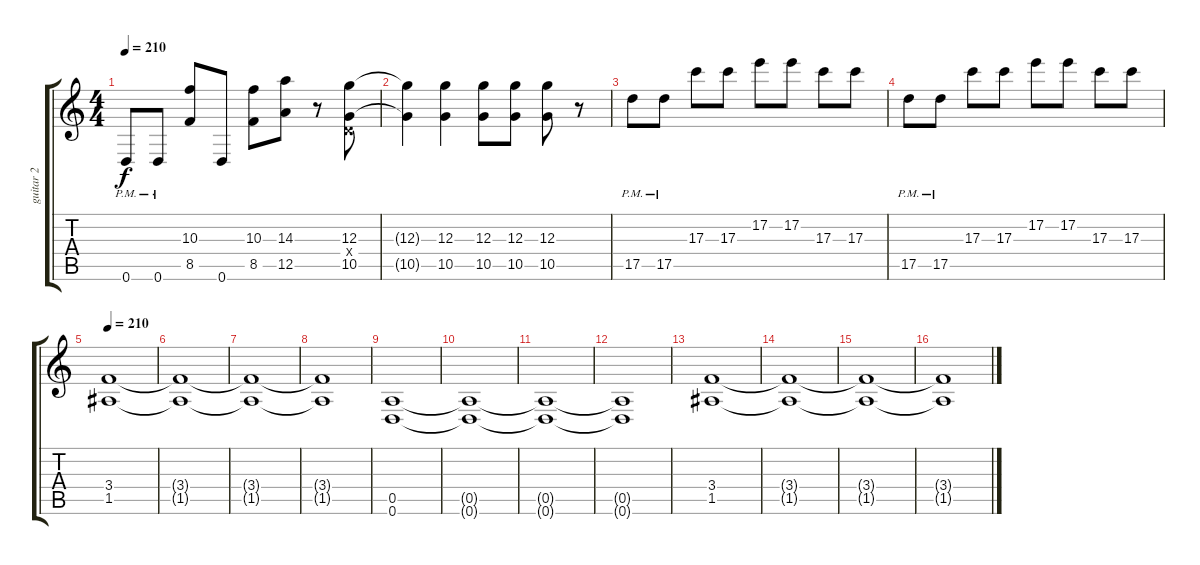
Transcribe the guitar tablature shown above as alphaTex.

\track ("guitar 2" "guitar 2") {instrument distortionguitar}
\staff {score tabs}
\tuning (E4 B3 G3 D3 A2 D2) {hide}
\ts (4 4)
\tempo 210
\clef g2
\ks c
0.6{pm}.8{dy f} 0.6{pm}.8 (10.3 8.5).8 0.6.8 (10.3 8.5).8 (14.3 12.5).8 r.8 (12.3 0.4{x} 10.5).8 |
(12.3{t} 10.5{t}).4 (12.3 10.5).4 (12.3 10.5).8 (12.3 10.5).8 (12.3 10.5).8 r.8 |
17.5{pm}.8{instrument overdrivenguitar} 17.5{pm}.8 17.3.8 17.3.8 17.2.8 17.2.8 17.3.8 17.3.8 |
17.5{pm}.8 17.5{pm}.8 17.3.8 17.3.8 17.2.8 17.2.8 17.3.8 17.3.8 |
\tempo 210
(3.4 1.5).1 |
(3.4{t} 1.5{t}).1 |
(3.4{t} 1.5{t}).1 |
(3.4{t} 1.5{t}).1 |
(0.5 0.6).1 |
(0.5{t} 0.6{t}).1 |
(0.5{t} 0.6{t}).1 |
(0.5{t} 0.6{t}).1 |
(3.4 1.5).1 |
(3.4{t} 1.5{t}).1 |
(3.4{t} 1.5{t}).1 |
(3.4{t} 1.5{t}).1
